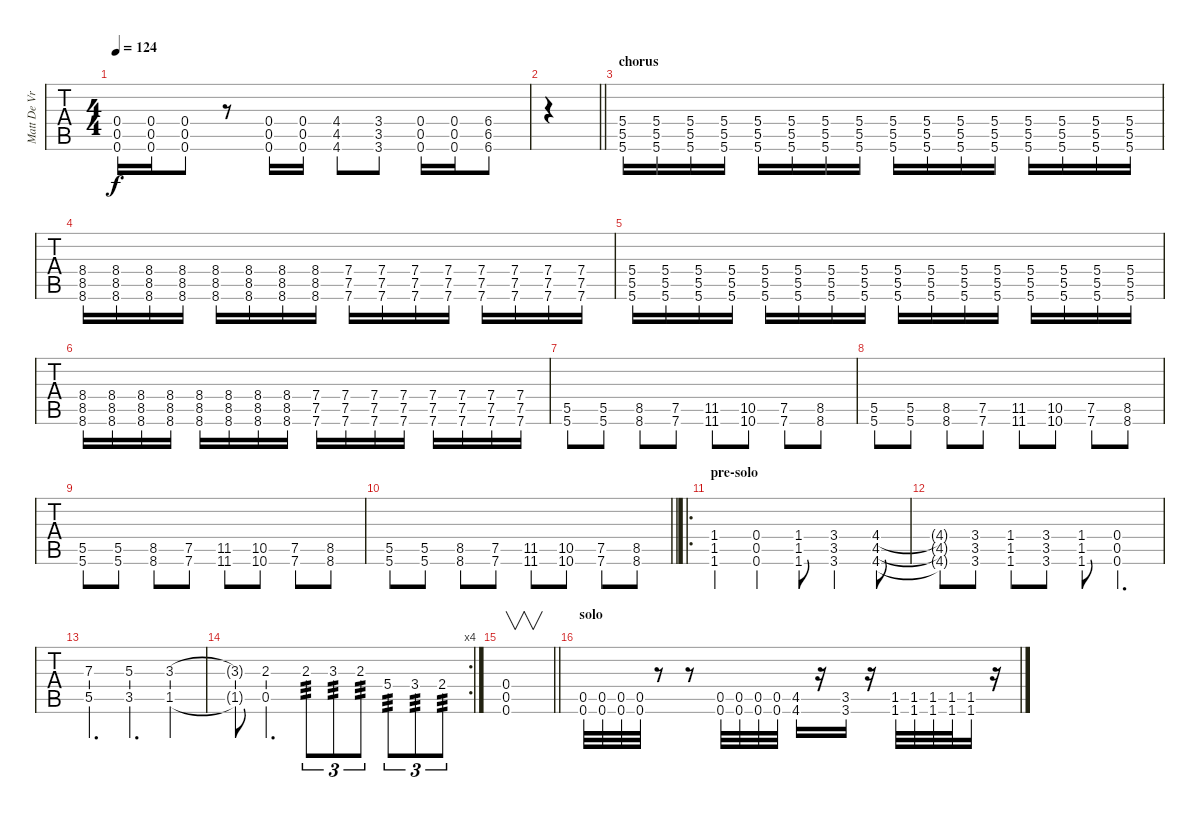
\track ("Matt De Vries" "Matt De Vr") {instrument overdrivenguitar}
\staff {tabs}
\tuning (Eb4 Bb3 Gb3 Db3 Ab2 Db2) {hide}
\ts (4 4)
\tempo 124
\clef g2
\ks c
(0.4 0.5 0.6).16{dy f} (0.4 0.5 0.6).16 (0.4 0.5 0.6).8 r.8 (0.4 0.5 0.6).16 (0.4 0.5 0.6).16 (4.4 4.5 4.6).8 (3.4 3.5 3.6).8 (0.4 0.5 0.6).16 (0.4 0.5 0.6).16 (6.4 6.5 6.6).8 |
\barLineRight lightlight
|
\section ("" "chorus")
(5.4 5.5 5.6).16 (5.4 5.5 5.6).16 (5.4 5.5 5.6).16 (5.4 5.5 5.6).16 (5.4 5.5 5.6).16 (5.4 5.5 5.6).16 (5.4 5.5 5.6).16 (5.4 5.5 5.6).16 (5.4 5.5 5.6).16 (5.4 5.5 5.6).16 (5.4 5.5 5.6).16 (5.4 5.5 5.6).16 (5.4 5.5 5.6).16 (5.4 5.5 5.6).16 (5.4 5.5 5.6).16 (5.4 5.5 5.6).16 |
(8.4 8.5 8.6).16 (8.4 8.5 8.6).16 (8.4 8.5 8.6).16 (8.4 8.5 8.6).16 (8.4 8.5 8.6).16 (8.4 8.5 8.6).16 (8.4 8.5 8.6).16 (8.4 8.5 8.6).16 (7.4 7.5 7.6).16 (7.4 7.5 7.6).16 (7.4 7.5 7.6).16 (7.4 7.5 7.6).16 (7.4 7.5 7.6).16 (7.4 7.5 7.6).16 (7.4 7.5 7.6).16 (7.4 7.5 7.6).16 |
(5.4 5.5 5.6).16 (5.4 5.5 5.6).16 (5.4 5.5 5.6).16 (5.4 5.5 5.6).16 (5.4 5.5 5.6).16 (5.4 5.5 5.6).16 (5.4 5.5 5.6).16 (5.4 5.5 5.6).16 (5.4 5.5 5.6).16 (5.4 5.5 5.6).16 (5.4 5.5 5.6).16 (5.4 5.5 5.6).16 (5.4 5.5 5.6).16 (5.4 5.5 5.6).16 (5.4 5.5 5.6).16 (5.4 5.5 5.6).16 |
(8.4 8.5 8.6).16 (8.4 8.5 8.6).16 (8.4 8.5 8.6).16 (8.4 8.5 8.6).16 (8.4 8.5 8.6).16 (8.4 8.5 8.6).16 (8.4 8.5 8.6).16 (8.4 8.5 8.6).16 (7.4 7.5 7.6).16 (7.4 7.5 7.6).16 (7.4 7.5 7.6).16 (7.4 7.5 7.6).16 (7.4 7.5 7.6).16 (7.4 7.5 7.6).16 (7.4 7.5 7.6).16 (7.4 7.5 7.6).16 |
(5.5 5.6).8 (5.5 5.6).8 (8.5 8.6).8 (7.5 7.6).8 (11.5 11.6).8 (10.5 10.6).8 (7.5 7.6).8 (8.5 8.6).8 |
(5.5 5.6).8 (5.5 5.6).8 (8.5 8.6).8 (7.5 7.6).8 (11.5 11.6).8 (10.5 10.6).8 (7.5 7.6).8 (8.5 8.6).8 |
(5.5 5.6).8 (5.5 5.6).8 (8.5 8.6).8 (7.5 7.6).8 (11.5 11.6).8 (10.5 10.6).8 (7.5 7.6).8 (8.5 8.6).8 |
\barLineRight lightlight
(5.5 5.6).8 (5.5 5.6).8 (8.5 8.6).8 (7.5 7.6).8 (11.5 11.6).8 (10.5 10.6).8 (7.5 7.6).8 (8.5 8.6).8 |
\ro
\section ("" "pre-solo")
(1.4 1.5 1.6).4 (0.4 0.5 0.6).4 (1.4 1.5 1.6).8 (3.4 3.5 3.6).4 (4.4 4.5 4.6).8 |
(4.4{t} 4.5{t} 4.6{t}).8 (3.4 3.5 3.6).8 (1.4 1.5 1.6).8 (3.4 3.5 3.6).8 (1.4 1.5 1.6).8 (0.4 0.5 0.6).4{d} |
(7.3 5.5).4{d} (5.3 3.5).4{d} (3.3 1.5).4 |
\rc 4
(3.3{t} 1.5{t}).8 (2.3 0.5).4{d} 2.3.8{tu (3 2) tp 3} 3.3.8{tu (3 2) tp 3} 2.3.8{tu (3 2) tp 3} 5.4.8{tu (3 2) tp 3} 3.4.8{tu (3 2) tp 3} 2.4.8{tu (3 2) tp 3} |
\barLineRight lightlight
(0.4 0.5 0.6).1{v} |
\section ("" "solo")
(0.5 0.6).32 (0.5 0.6).32 (0.5 0.6).32 (0.5 0.6).32 r.8 r.8 (0.5 0.6).32 (0.5 0.6).32 (0.5 0.6).32 (0.5 0.6).32 (4.5 4.6).16 r.16 (3.5 3.6).16 r.16 (1.5 1.6).32 (1.5 1.6).32 (1.5 1.6).32 (1.5 1.6).32 (1.5 1.6).16 r.16
